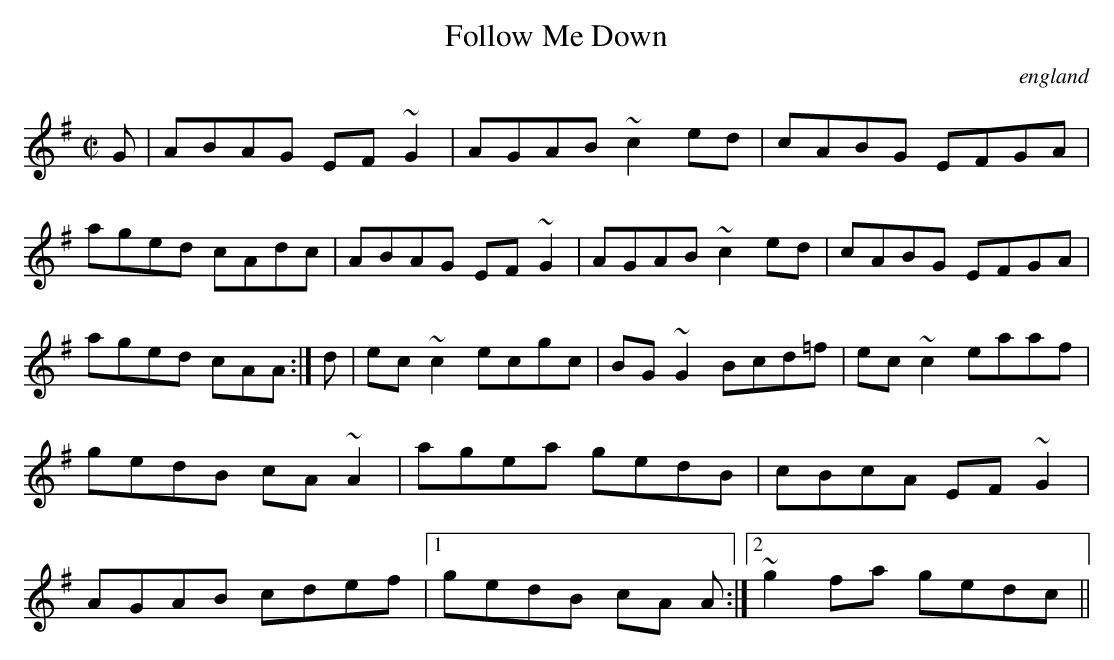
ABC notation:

X:1
T:Follow Me Down
O:england
E:9
E:9
M:C|
K:ADor
G|ABAG EF~G2|AGAB ~c2ed|cABG EFGA|aged cAdc|\
ABAG EF~G2|AGAB ~c2ed|cABG EFGA|aged cAA:|\
d|ec~c2 ecgc|BG~G2 Bcd=f|ec~c2 eaaf|gedB cA~A2|\
agea gedB|cBcA EF~G2|AGAB cdef|1 gedB cA A:|2 ~g2fa gedc||
